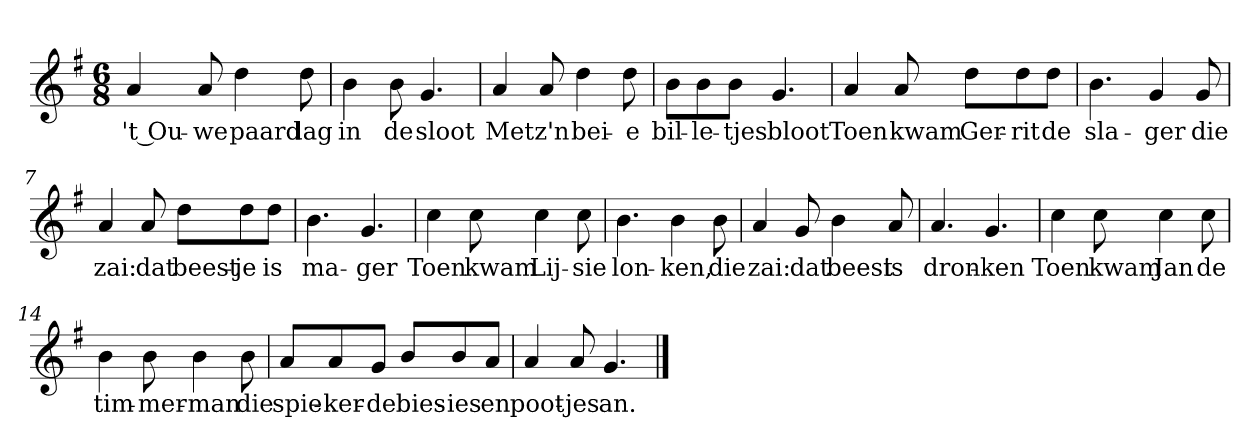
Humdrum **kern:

**kern	**text
*part1	*part1
*staff1	*staff1
*clefG2	*
*k[f#]	*
*G:	*
*M6/8	*
*MM120	*
=1	=1
4a	't Ou-
8a	-we
4dd	paard
8dd	lag
=2	=2
4b	in
8b	de
4.g	sloot
=3	=3
4a	Met
8a	z'n
4dd	bei-
8dd	-e
=4	=4
8b\L	bil-
8b\	-le-
8b\J	-tjes
4.g	bloot
=5	=5
4a	Toen
8a	kwam
8dd\L	Ger-
8dd\	-rit
8dd\J	de
=6	=6
4.b	sla-
4g	-ger
8g	die
=7	=7
4a	zai:
8a	dat
8dd\L	beest-
8dd\	-je
8dd\J	is
=8	=8
4.b	ma-
4.g	-ger
=9	=9
4cc	Toen
8cc	kwam
4cc	Lij-
8cc	-sie
=10	=10
4.b	lon-
4b	-ken,
8b	die
=11	=11
4a	zai:
8g	dat
4b	beest
8a	is
=12	=12
4.a	dron-
4.g	-ken
=13	=13
4cc	Toen
8cc	kwam
4cc	Jan
8cc	de
=14	=14
4b	tim-
8b	-mer-
4b	-man
8b	die
=15	=15
8a/L	spie-
8a/	-ker-
8g/J	-de
8b/L	bies-
8b/	-ies
8a/J	en
=16	=16
4a	poot-
8a	-jes
4.g	an.
==	==
*-	*-
